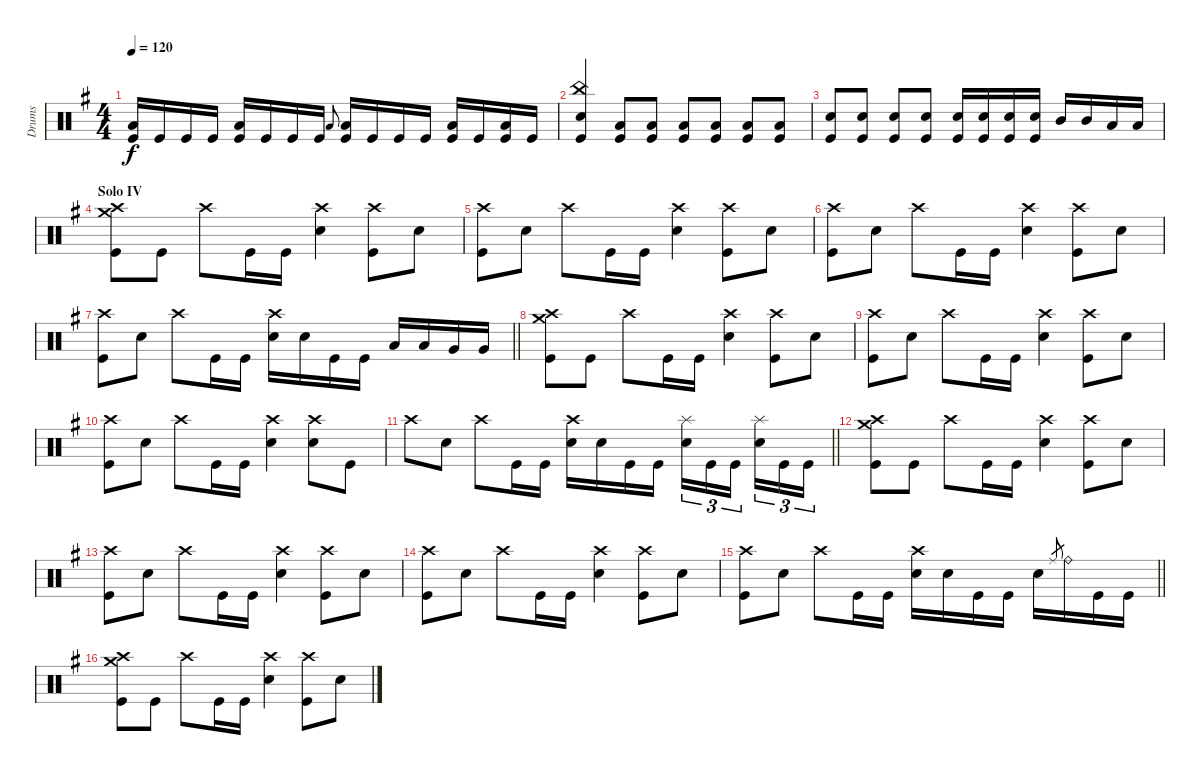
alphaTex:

\track ("Drums" "Drums") {instrument percussion}
\staff
\articulation defaults
\ts (4 4)
\tempo 120
\clef neutral
\ks eminor
("Low Floor Tom (hit)" "Kick (hit)").16{dy f} "Kick (hit)".16 "Kick (hit)".16 "Kick (hit)".16 ("Low Floor Tom (hit)" "Kick (hit)").16 "Kick (hit)".16 "Kick (hit)".16 "Kick (hit)".16 "Low Floor Tom (hit)".8{gr onbeat} ("Low Floor Tom (hit)" "Kick (hit)").16 "Kick (hit)".16 "Kick (hit)".16 "Kick (hit)".16 ("Low Floor Tom (hit)" "Kick (hit)").16 "Kick (hit)".16 ("Low Floor Tom (hit)" "Kick (hit)").16 "Kick (hit)".16 |
("China (hit)" "Electric Snare (hit)" "Kick (hit)").4 ("Low Floor Tom (hit)" "Kick (hit)").8{volume 9} ("Low Floor Tom (hit)" "Kick (hit)").8{volume 15} ("Low Floor Tom (hit)" "Kick (hit)").8 ("Low Floor Tom (hit)" "Kick (hit)").8 ("Low Floor Tom (hit)" "Kick (hit)").8 ("Low Floor Tom (hit)" "Kick (hit)").8 |
("Electric Snare (hit)" "Kick (hit)").8 ("Electric Snare (hit)" "Kick (hit)").8 ("Electric Snare (hit)" "Kick (hit)").8 ("Electric Snare (hit)" "Kick (hit)").8 ("Electric Snare (hit)" "Kick (hit)").16 ("Electric Snare (hit)" "Kick (hit)").16 ("Electric Snare (hit)" "Kick (hit)").16 ("Electric Snare (hit)" "Kick (hit)").16 "Mid Tom (hit)".16 "Mid Tom (hit)".16 "Low Tom (hit)".16 "Low Tom (hit)".16 |
\section ("" "Solo IV")
("Crash high (hit)" "Crash medium (hit)" "Kick (hit)").8 "Kick (hit)".8 "Crash high (hit)".8 "Kick (hit)".16 "Kick (hit)".16 ("Crash high (hit)" "Electric Snare (hit)").4 ("Crash high (hit)" "Kick (hit)").8 "Electric Snare (hit)".8 |
("Crash high (hit)" "Kick (hit)").8 "Electric Snare (hit)".8 "Crash high (hit)".8 "Kick (hit)".16 "Kick (hit)".16 ("Crash high (hit)" "Electric Snare (hit)").4 ("Crash high (hit)" "Kick (hit)").8 "Electric Snare (hit)".8 |
("Crash high (hit)" "Kick (hit)").8 "Electric Snare (hit)".8 "Crash high (hit)".8 "Kick (hit)".16 "Kick (hit)".16 ("Crash high (hit)" "Electric Snare (hit)").4 ("Crash high (hit)" "Kick (hit)").8 "Electric Snare (hit)".8 |
\barLineRight lightlight
("Crash high (hit)" "Kick (hit)").8 "Electric Snare (hit)".8 "Crash high (hit)".8 "Kick (hit)".16 "Kick (hit)".16 ("Crash high (hit)" "Electric Snare (hit)").16 "Electric Snare (hit)".16 "Kick (hit)".16 "Kick (hit)".16 "Low Tom (hit)".16 "Low Tom (hit)".16 "Very Low Tom (hit)".16 "Very Low Tom (hit)".16 |
("Crash high (hit)" "Crash medium (hit)" "Kick (hit)").8 "Kick (hit)".8 "Crash high (hit)".8 "Kick (hit)".16 "Kick (hit)".16 ("Crash high (hit)" "Electric Snare (hit)").4 ("Crash high (hit)" "Kick (hit)").8 "Electric Snare (hit)".8 |
("Crash high (hit)" "Kick (hit)").8 "Electric Snare (hit)".8 "Crash high (hit)".8 "Kick (hit)".16 "Kick (hit)".16 ("Crash high (hit)" "Electric Snare (hit)").4 ("Crash high (hit)" "Kick (hit)").8 "Electric Snare (hit)".8 |
("Crash high (hit)" "Kick (hit)").8 "Electric Snare (hit)".8 "Crash high (hit)".8 "Kick (hit)".16 "Kick (hit)".16 ("Crash high (hit)" "Electric Snare (hit)").4 ("Crash high (hit)" "Electric Snare (hit)").8 "Kick (hit)".8 |
\barLineRight lightlight "Crash high (hit)".8 "Electric Snare (hit)".8 "Crash high (hit)".8 "Kick (hit)".16 "Kick (hit)".16
("Crash high (hit)" "Electric Snare (hit)").16 "Electric Snare (hit)".16 "Kick (hit)".16 "Kick (hit)".16 ("Splash (hit)" "Electric Snare (hit)").16{tu (3 2)} "Kick (hit)".16{tu (3 2)} "Kick (hit)".16{tu (3 2) beam splitsecondary} ("Splash (hit)" "Electric Snare (hit)").16{tu (3 2)} "Kick (hit)".16{tu (3 2)} "Kick (hit)".16{tu (3 2)} |
("Crash high (hit)" "Crash medium (hit)" "Kick (hit)").8 "Kick (hit)".8 "Crash high (hit)".8 "Kick (hit)".16 "Kick (hit)".16 ("Crash high (hit)" "Electric Snare (hit)").4 ("Crash high (hit)" "Kick (hit)").8 "Electric Snare (hit)".8 |
("Crash high (hit)" "Kick (hit)").8 "Electric Snare (hit)".8 "Crash high (hit)".8 "Kick (hit)".16 "Kick (hit)".16 ("Crash high (hit)" "Electric Snare (hit)").4 ("Crash high (hit)" "Kick (hit)").8 "Electric Snare (hit)".8 |
("Crash high (hit)" "Kick (hit)").8 "Electric Snare (hit)".8 "Crash high (hit)".8 "Kick (hit)".16 "Kick (hit)".16 ("Crash high (hit)" "Electric Snare (hit)").4 ("Crash high (hit)" "Kick (hit)").8 "Electric Snare (hit)".8 |
\barLineRight lightlight
("Crash high (hit)" "Kick (hit)").8 "Electric Snare (hit)".8 "Crash high (hit)".8 "Kick (hit)".16 "Kick (hit)".16 ("Crash high (hit)" "Electric Snare (hit)").16 "Electric Snare (hit)".16 "Kick (hit)".16 "Kick (hit)".16 "Electric Snare (hit)".16 "Ride (middle)".8{gr} "Ride (bell)".16 "Kick (hit)".16 "Kick (hit)".16 |
("Crash high (hit)" "Crash medium (hit)" "Kick (hit)").8 "Kick (hit)".8 "Crash high (hit)".8 "Kick (hit)".16 "Kick (hit)".16 ("Crash high (hit)" "Electric Snare (hit)").4 ("Crash high (hit)" "Kick (hit)").8 "Electric Snare (hit)".8
